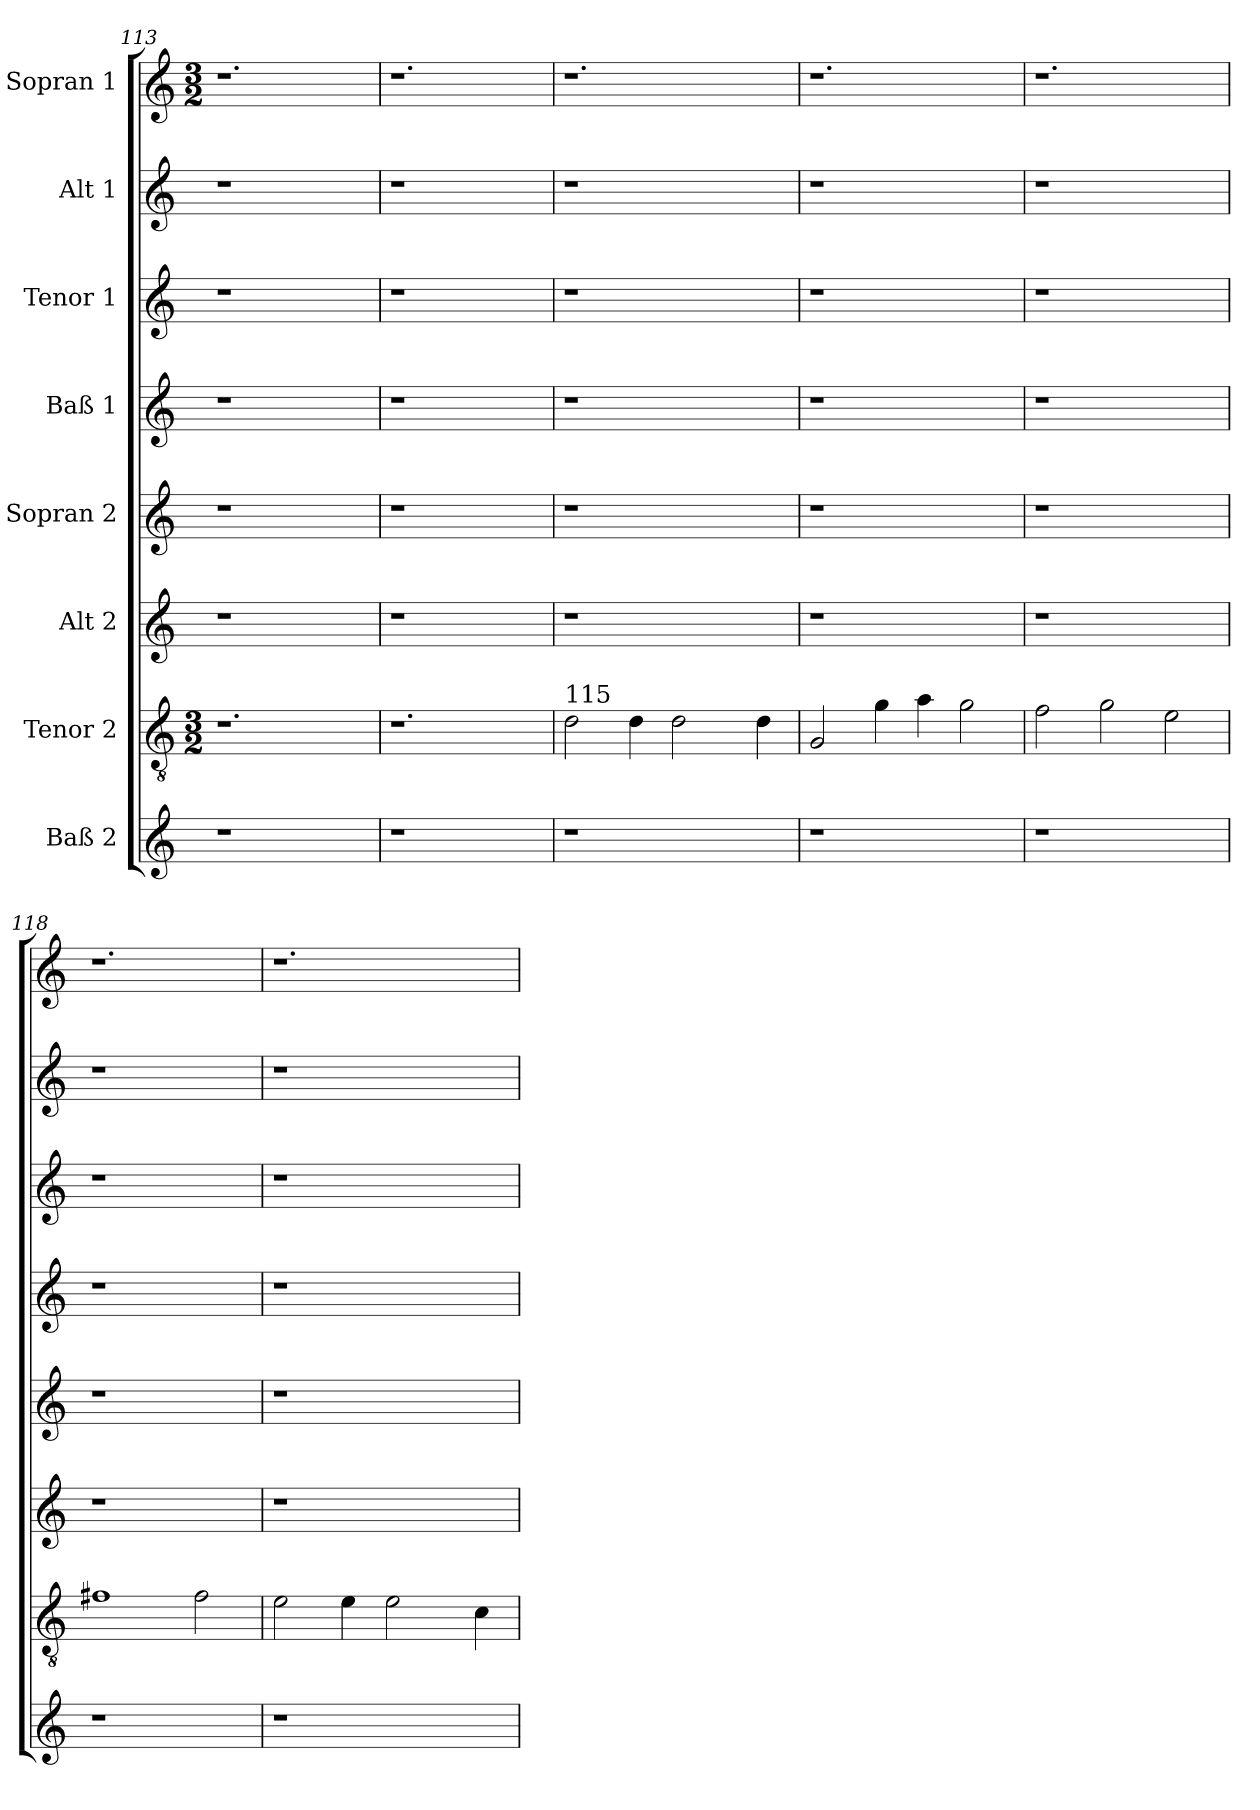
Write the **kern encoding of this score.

**kern	**kern	**kern	**kern	**kern	**kern	**kern	**kern
*part8	*part7	*part6	*part5	*part4	*part3	*part2	*part1
*staff8	*staff7	*staff6	*staff5	*staff4	*staff3	*staff2	*staff1
*I"Baß 2	*I"Tenor 2	*I"Alt 2	*I"Sopran 2	*I"Baß 1	*I"Tenor 1	*I"Alt 1	*I"Sopran 1
*clefG2	*clefGv2	*clefG2	*clefG2	*clefG2	*clefG2	*clefG2	*clefG2
*k[]	*k[]	*k[]	*k[]	*k[]	*k[]	*k[]	*k[]
*	*M3/2	*	*	*	*	*	*M3/2
=113	=113	=113	=113	=113	=113	=113	=113
1r	1.r	1r	1r	1r	1r	1r	1.r
2ryy	.	2ryy	2ryy	2ryy	2ryy	2ryy	.
=114	=114	=114	=114	=114	=114	=114	=114
1r	1.r	1r	1r	1r	1r	1r	1.r
2ryy	.	2ryy	2ryy	2ryy	2ryy	2ryy	.
!!LO:LB:g=z
=115	=115	=115	=115	=115	=115	=115	=115
!	!LO:TX:a:t=115	!	!	!	!	!	!
1r	2d\	1r	1r	1r	1r	1r	1.r
.	4d\	.	.	.	.	.	.
.	2d\	.	.	.	.	.	.
2ryy	.	2ryy	2ryy	2ryy	2ryy	2ryy	.
.	4d\	.	.	.	.	.	.
!!LO:PB:g=z
=116	=116	=116	=116	=116	=116	=116	=116
1r	2G/	1r	1r	1r	1r	1r	1.r
.	4g\	.	.	.	.	.	.
.	4a\	.	.	.	.	.	.
2ryy	2g\	2ryy	2ryy	2ryy	2ryy	2ryy	.
=117	=117	=117	=117	=117	=117	=117	=117
1r	2f\	1r	1r	1r	1r	1r	1.r
.	2g\	.	.	.	.	.	.
2ryy	2e\	2ryy	2ryy	2ryy	2ryy	2ryy	.
=118	=118	=118	=118	=118	=118	=118	=118
1r	1f#X	1r	1r	1r	1r	1r	1.r
2ryy	2f#\	2ryy	2ryy	2ryy	2ryy	2ryy	.
=119	=119	=119	=119	=119	=119	=119	=119
1r	2e\	1r	1r	1r	1r	1r	1.r
.	4e\	.	.	.	.	.	.
.	2e\	.	.	.	.	.	.
2ryy	.	2ryy	2ryy	2ryy	2ryy	2ryy	.
.	4c\	.	.	.	.	.	.
=	=	=	=	=	=	=	=
*-	*-	*-	*-	*-	*-	*-	*-
